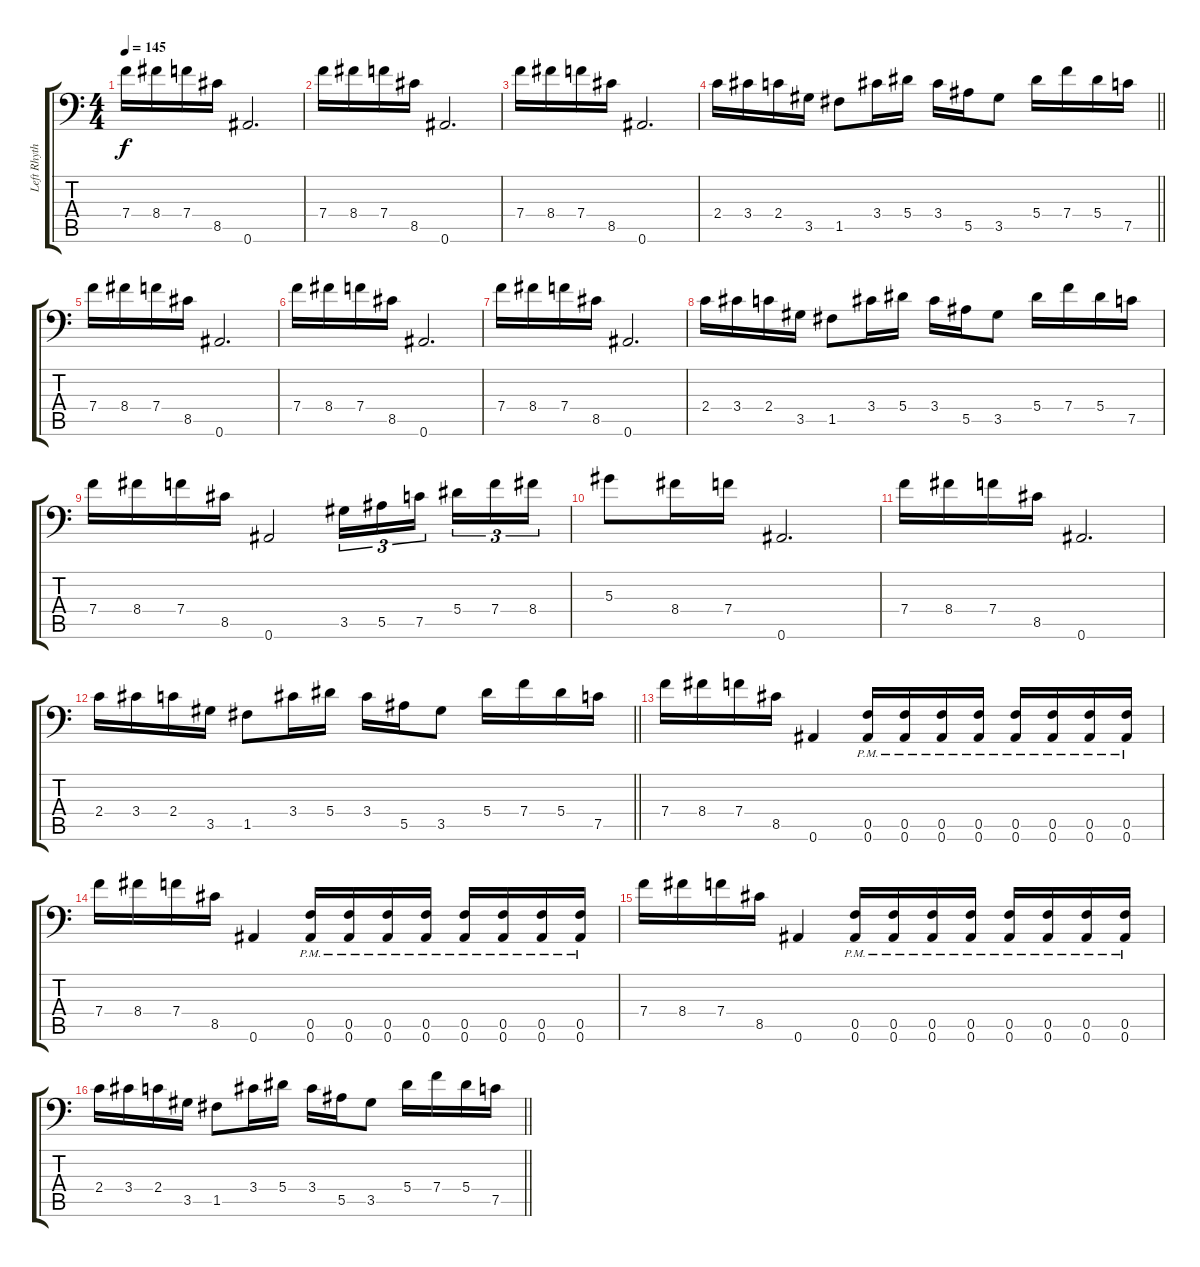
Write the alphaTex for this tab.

\track ("Left Rhythm" "Left Rhyth") {instrument distortionguitar}
\staff {score tabs}
\tuning (C4 G3 Eb3 Bb2 F2 Bb1) {hide}
\ts (4 4)
\tempo 145
\clef f4
\ks c
7.4.16{dy f} 8.4.16 7.4.16 8.5.16 0.6.2{d} |
7.4.16 8.4.16 7.4.16 8.5.16 0.6.2{d} |
7.4.16 8.4.16 7.4.16 8.5.16 0.6.2{d} |
\barLineRight lightlight
2.4.16 3.4.16 2.4.16 3.5.16 1.5.8 3.4.16 5.4.16 3.4.16 5.5.16 3.5.8 5.4.16 7.4.16 5.4.16 7.5.16 |
\section ("" "")
7.4.16 8.4.16 7.4.16 8.5.16 0.6.2{d} |
7.4.16 8.4.16 7.4.16 8.5.16 0.6.2{d} |
7.4.16 8.4.16 7.4.16 8.5.16 0.6.2{d} |
2.4.16 3.4.16 2.4.16 3.5.16 1.5.8 3.4.16 5.4.16 3.4.16 5.5.16 3.5.8 5.4.16 7.4.16 5.4.16 7.5.16 |
7.4.16 8.4.16 7.4.16 8.5.16 0.6.2 3.5.16{tu (3 2)} 5.5.16{tu (3 2)} 7.5.16{tu (3 2) beam splitsecondary} 5.4.16{tu (3 2)} 7.4.16{tu (3 2)} 8.4.16{tu (3 2)} |
5.3.8 8.4.16 7.4.16 0.6.2{d} |
7.4.16 8.4.16 7.4.16 8.5.16 0.6.2{d} |
\barLineRight lightlight
2.4.16 3.4.16 2.4.16 3.5.16 1.5.8 3.4.16 5.4.16 3.4.16 5.5.16 3.5.8 5.4.16 7.4.16 5.4.16 7.5.16 |
\section ("" "")
7.4.16 8.4.16 7.4.16 8.5.16 0.6.4 (0.5{pm} 0.6{pm}).16 (0.5{pm} 0.6{pm}).16 (0.5{pm} 0.6{pm}).16 (0.5{pm} 0.6{pm}).16 (0.5{pm} 0.6{pm}).16 (0.5{pm} 0.6{pm}).16 (0.5{pm} 0.6{pm}).16 (0.5{pm} 0.6{pm}).16 |
7.4.16 8.4.16 7.4.16 8.5.16 0.6.4 (0.5{pm} 0.6{pm}).16 (0.5{pm} 0.6{pm}).16 (0.5{pm} 0.6{pm}).16 (0.5{pm} 0.6{pm}).16 (0.5{pm} 0.6{pm}).16 (0.5{pm} 0.6{pm}).16 (0.5{pm} 0.6{pm}).16 (0.5{pm} 0.6{pm}).16 |
7.4.16 8.4.16 7.4.16 8.5.16 0.6.4 (0.5{pm} 0.6{pm}).16 (0.5{pm} 0.6{pm}).16 (0.5{pm} 0.6{pm}).16 (0.5{pm} 0.6{pm}).16 (0.5{pm} 0.6{pm}).16 (0.5{pm} 0.6{pm}).16 (0.5{pm} 0.6{pm}).16 (0.5{pm} 0.6{pm}).16 |
\barLineRight lightlight
2.4.16 3.4.16 2.4.16 3.5.16 1.5.8 3.4.16 5.4.16 3.4.16 5.5.16 3.5.8 5.4.16 7.4.16 5.4.16 7.5.16
